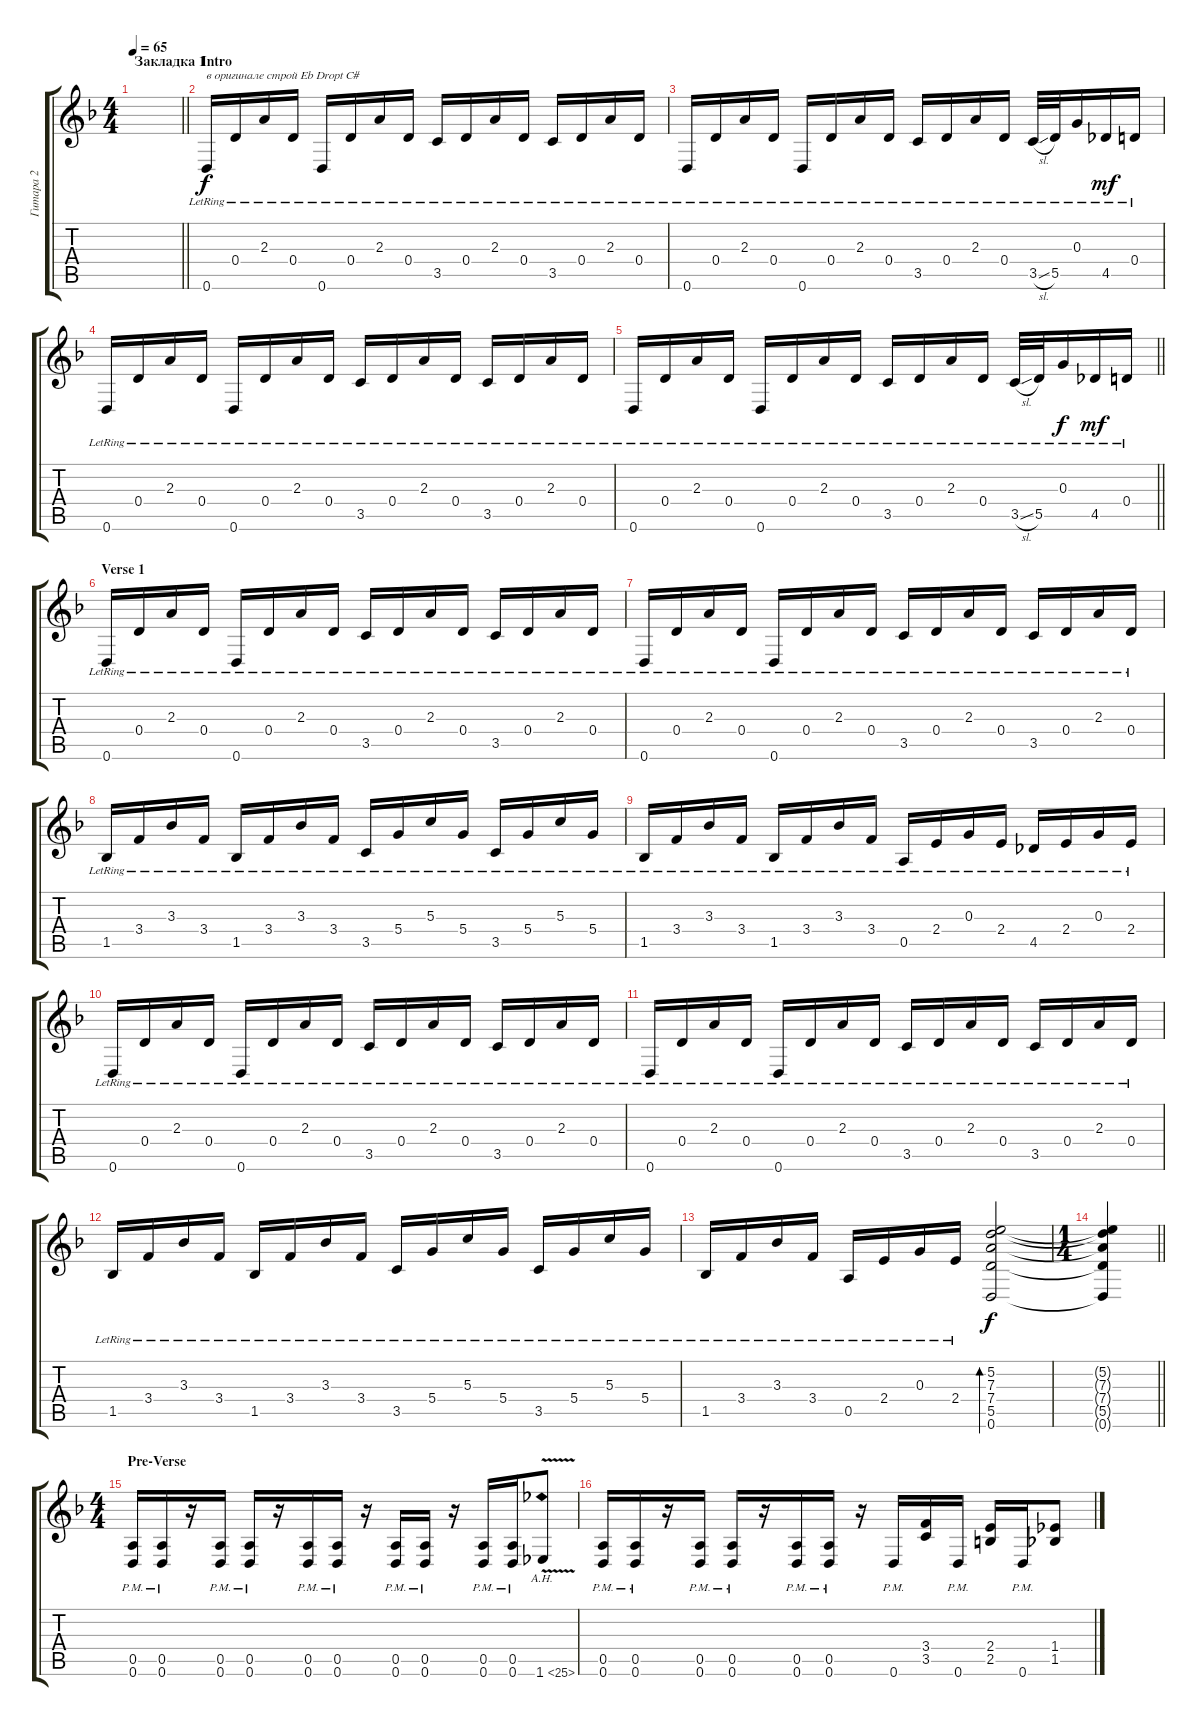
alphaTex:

\track ("Гитара 2" "Гитара 2") {instrument distortionguitar}
\staff {score tabs}
\tuning (E4 B3 G3 D3 A2 D2) {hide}
\ts (4 4)
\section ("" "Закладка 1")
\tempo 65
\clef g2
\barLineRight lightlight
\ks dminor
|
\section ("" "Intro")
0.6{lr}.16{txt "в оригинале строй Eb Dropt C#"} 0.4{lr}.16 2.3{lr}.16 0.4{lr}.16 0.6{lr}.16 0.4{lr}.16 2.3{lr}.16 0.4{lr}.16 3.5{lr}.16 0.4{lr}.16 2.3{lr}.16 0.4{lr}.16 3.5{lr}.16 0.4{lr}.16 2.3{lr}.16 0.4{lr}.16 |
0.6{lr}.16 0.4{lr}.16 2.3{lr}.16 0.4{lr}.16 0.6{lr}.16 0.4{lr}.16 2.3{lr}.16 0.4{lr}.16 3.5{lr}.16 0.4{lr}.16 2.3{lr}.16 0.4{lr}.16 3.5{sl lr}.32 5.5{lr}.32 0.3{lr}.16{dy f} 4.5{lr}.16{dy mf} 0.4{lr}.16 |
0.6{lr}.16 0.4{lr}.16 2.3{lr}.16 0.4{lr}.16 0.6{lr}.16 0.4{lr}.16 2.3{lr}.16 0.4{lr}.16 3.5{lr}.16 0.4{lr}.16 2.3{lr}.16 0.4{lr}.16 3.5{lr}.16 0.4{lr}.16 2.3{lr}.16 0.4{lr}.16 |
\barLineRight lightlight
0.6{lr}.16 0.4{lr}.16 2.3{lr}.16 0.4{lr}.16 0.6{lr}.16 0.4{lr}.16 2.3{lr}.16 0.4{lr}.16 3.5{lr}.16 0.4{lr}.16 2.3{lr}.16 0.4{lr}.16 3.5{sl lr}.32 5.5{lr}.32 0.3{lr}.16{dy f} 4.5{lr}.16{dy mf} 0.4{lr}.16 |
\section ("" "Verse 1")
0.6{lr}.16 0.4{lr}.16 2.3{lr}.16 0.4{lr}.16 0.6{lr}.16 0.4{lr}.16 2.3{lr}.16 0.4{lr}.16 3.5{lr}.16 0.4{lr}.16 2.3{lr}.16 0.4{lr}.16 3.5{lr}.16 0.4{lr}.16 2.3{lr}.16 0.4{lr}.16 |
0.6{lr}.16 0.4{lr}.16 2.3{lr}.16 0.4{lr}.16 0.6{lr}.16 0.4{lr}.16 2.3{lr}.16 0.4{lr}.16 3.5{lr}.16 0.4{lr}.16 2.3{lr}.16 0.4{lr}.16 3.5{lr}.16 0.4{lr}.16 2.3{lr}.16 0.4{lr}.16 |
1.5{lr}.16 3.4{lr}.16 3.3{lr}.16 3.4{lr}.16 1.5{lr}.16 3.4{lr}.16 3.3{lr}.16 3.4{lr}.16 3.5{lr}.16 5.4{lr}.16 5.3{lr}.16 5.4{lr}.16 3.5{lr}.16 5.4{lr}.16 5.3{lr}.16 5.4{lr}.16 |
1.5{lr}.16 3.4{lr}.16 3.3{lr}.16 3.4{lr}.16 1.5{lr}.16 3.4{lr}.16 3.3{lr}.16 3.4{lr}.16 0.5{lr}.16 2.4{lr}.16 0.3{lr}.16 2.4{lr}.16 4.5{lr}.16 2.4{lr}.16 0.3{lr}.16 2.4{lr}.16 |
0.6{lr}.16 0.4{lr}.16 2.3{lr}.16 0.4{lr}.16 0.6{lr}.16 0.4{lr}.16 2.3{lr}.16 0.4{lr}.16 3.5{lr}.16 0.4{lr}.16 2.3{lr}.16 0.4{lr}.16 3.5{lr}.16 0.4{lr}.16 2.3{lr}.16 0.4{lr}.16 |
0.6{lr}.16 0.4{lr}.16 2.3{lr}.16 0.4{lr}.16 0.6{lr}.16 0.4{lr}.16 2.3{lr}.16 0.4{lr}.16 3.5{lr}.16 0.4{lr}.16 2.3{lr}.16 0.4{lr}.16 3.5{lr}.16 0.4{lr}.16 2.3{lr}.16 0.4{lr}.16 |
1.5{lr}.16 3.4{lr}.16 3.3{lr}.16 3.4{lr}.16 1.5{lr}.16 3.4{lr}.16 3.3{lr}.16 3.4{lr}.16 3.5{lr}.16 5.4{lr}.16 5.3{lr}.16 5.4{lr}.16 3.5{lr}.16 5.4{lr}.16 5.3{lr}.16 5.4{lr}.16 |
1.5{lr}.16 3.4{lr}.16 3.3{lr}.16 3.4{lr}.16 0.5{lr}.16 2.4{lr}.16 0.3{lr}.16 2.4{lr}.16 (5.2 7.3 7.4 5.5 0.6).2{bd 120 dy f} |
\ts (1 4)
\barLineRight lightlight
(5.2{t} 7.3{t} 7.4{t} 5.5{t} 0.6{t}).4 |
\ts (4 4)
\section ("" "Pre-Verse")
(0.5{pm} 0.6{pm}).16{volume 9 instrument distortionguitar} (0.5{pm} 0.6{pm}).16 r.16 (0.5{pm} 0.6{pm}).16 (0.5{pm} 0.6{pm}).16 r.16 (0.5{pm} 0.6{pm}).16 (0.5{pm} 0.6{pm}).16 r.16 (0.5{pm} 0.6{pm}).16 (0.5{pm} 0.6{pm}).16 r.16 (0.5{pm} 0.6{pm}).16 (0.5{pm} 0.6{pm}).16 1.6{ah 24 v}.8 |
(0.5{pm} 0.6{pm}).16 (0.5{pm} 0.6{pm}).16 r.16 (0.5{pm} 0.6{pm}).16 (0.5{pm} 0.6{pm}).16 r.16 (0.5{pm} 0.6{pm}).16 (0.5{pm} 0.6{pm}).16 r.16 0.6{pm}.16 (3.4 3.5).16 0.6{pm}.16 (2.4 2.5).16 0.6{pm}.16 (1.4 1.5).8
